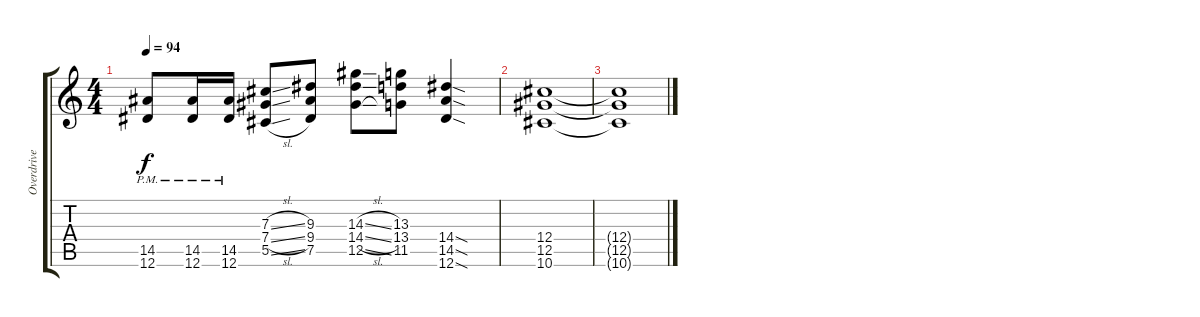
\track ("Overdrive" "Overdrive") {instrument overdrivenguitar}
\staff {score tabs}
\tuning (Eb4 Bb3 Gb3 Db3 Ab2 Eb2) {hide}
\ts (4 4)
\tempo 94
\clef g2
\ks c
(14.5{pm} 12.6{pm}).8{dy f} (14.5{pm} 12.6{pm}).16 (14.5{pm} 12.6{pm}).16 (7.3{sl} 7.4{sl} 5.5{sl}).8 (9.3 9.4 7.5).8 (14.3{sl} 14.4{sl} 12.5{sl}).8 (13.3 13.4 11.5).8 (14.4{sod} 14.5{sod} 12.6{sod}).4 |
(12.4 12.5 10.6).1 |
(12.4{t} 12.5{t} 10.6{t}).1{volume 3}
